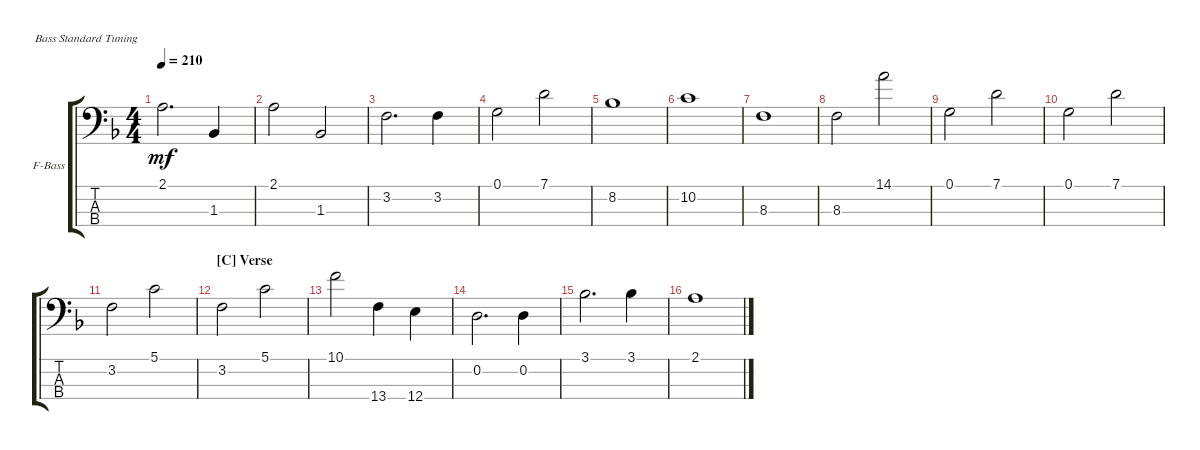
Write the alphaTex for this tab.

\defaultSystemsLayout 4
\bracketExtendMode groupsimilarinstruments
\firstSystemTrackNameOrientation horizontal
\otherSystemsTrackNameOrientation horizontal
\track ("Fretless Bass" "F-Bass") {instrument fretlessbass}
\staff {score tabs}
\tuning (G2 D2 A1 E1)
\ts (4 4)
\tempo 210
\clef f4
\ks f
2.1.2{d dy mf} 1.3.4 |
2.1.2 1.3.2 |
3.2.2{d} 3.2.4 |
0.1.2 7.1.2 |
8.2.1 |
10.2.1 |
8.3.1 |
8.3.2 14.1.2 |
0.1.2 7.1.2 |
0.1.2 7.1.2 |
3.2.2 5.1.2 |
\section ("C" "Verse")
3.2.2 5.1.2 |
10.1.2 13.4.4 12.4.4 |
0.2.2{d} 0.2.4 |
3.1.2{d} 3.1.4 |
2.1.1
